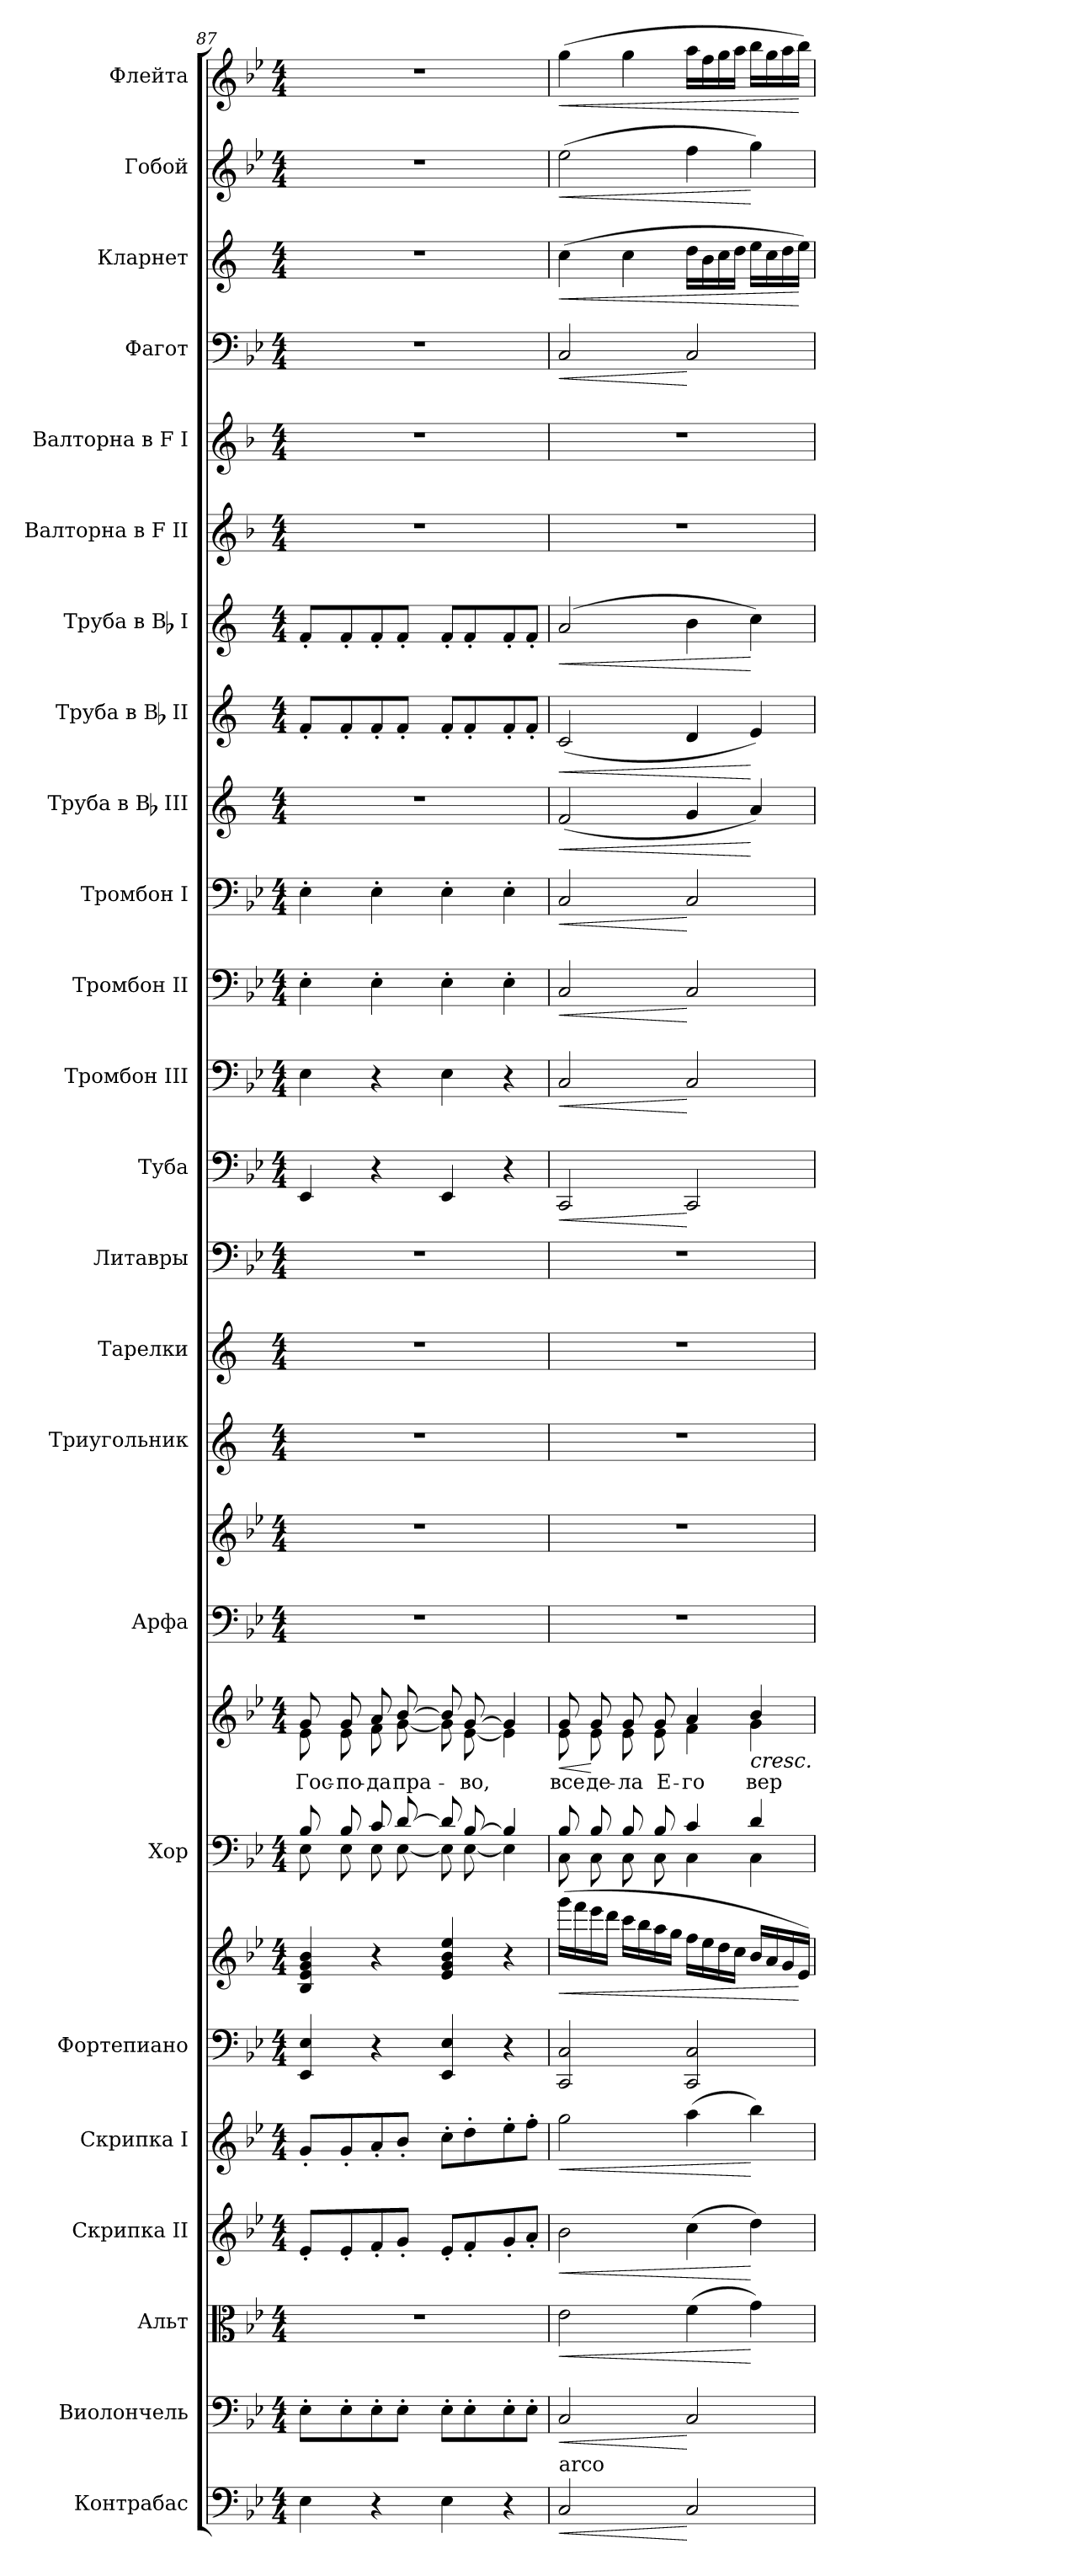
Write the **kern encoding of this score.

**kern	**dynam	**kern	**dynam	**kern	**dynam	**kern	**dynam	**kern	**dynam	**kern	**kern	**dynam	**kern	**kern	**text	**dynam	**kern	**kern	**kern	**kern	**kern	**kern	**dynam	**kern	**dynam	**kern	**dynam	**kern	**dynam	**kern	**dynam	**kern	**dynam	**kern	**dynam	**kern	**kern	**kern	**dynam	**kern	**dynam	**kern	**dynam	**kern	**dynam
*part24	*part24	*part23	*part23	*part22	*part22	*part21	*part21	*part20	*part20	*part19	*part19	*part19	*part18	*part18	*part18	*part18	*part17	*part17	*part16	*part15	*part14	*part13	*part13	*part12	*part12	*part11	*part11	*part10	*part10	*part9	*part9	*part8	*part8	*part7	*part7	*part6	*part5	*part4	*part4	*part3	*part3	*part2	*part2	*part1	*part1
*staff27	*staff27	*staff26	*staff26	*staff25	*staff25	*staff24	*staff24	*staff23	*staff23	*staff22	*staff21	*staff21/22	*staff20	*staff19	*staff19	*staff19/20	*staff18	*staff17	*staff16	*staff15	*staff14	*staff13	*staff13	*staff12	*staff12	*staff11	*staff11	*staff10	*staff10	*staff9	*staff9	*staff8	*staff8	*staff7	*staff7	*staff6	*staff5	*staff4	*staff4	*staff3	*staff3	*staff2	*staff2	*staff1	*staff1
*I"Контрабас	*	*I"Виолончель	*	*I"Альт	*	*I"Скрипка II	*	*I"Скрипка I	*	*I"Фортепиано	*	*	*I"Хор	*	*	*	*I"Арфа	*	*I"Триугольник	*I"Тарелки	*I"Литавры	*I"Туба	*	*I"Тромбон III	*	*I"Тромбон II	*	*I"Тромбон I	*	*I"Труба в Bb III	*	*I"Труба в Bb II	*	*I"Труба в Bb I	*	*I"Валторна в F II	*I"Валторна в F I	*I"Фагот	*	*I"Кларнет	*	*I"Гобой	*	*I"Флейта	*
*	*	*	*	*	*	*	*	*	*	*	*	*	*	*	*	*	*	*	*	*	*	*	*	*I'Тромб. III	*	*I'Тромб. II	*	*I'Тромб. I	*	*I'Тр. III	*	*I'Тр. II	*	*I'Тр. I	*	*I'Валт. II	*I'Влт. I	*	*	*	*	*	*	*	*
*clefF4	*	*clefF4	*	*clefC3	*	*clefG2	*	*clefG2	*	*clefF4	*clefG2	*	*clefF4	*clefG2	*	*	*clefF4	*clefG2	*clefG2	*clefG2	*clefF4	*clefF4	*	*clefF4	*	*clefF4	*	*clefF4	*	*clefG2	*	*clefG2	*	*clefG2	*	*clefG2	*clefG2	*clefF4	*	*clefG2	*	*clefG2	*	*clefG2	*
*ITrd7c12	*	*	*	*	*	*	*	*	*	*	*	*	*	*	*	*	*	*	*	*	*	*	*	*	*	*	*	*	*	*ITrd1c2	*	*ITrd1c2	*	*ITrd1c2	*	*ITrd4c7	*ITrd4c7	*	*	*ITrd1c2	*	*	*	*	*
*k[b-e-]	*	*k[b-e-]	*	*k[b-e-]	*	*k[b-e-]	*	*k[b-e-]	*	*k[b-e-]	*k[b-e-]	*	*k[b-e-]	*k[b-e-]	*	*	*k[b-e-]	*k[b-e-]	*k[]	*k[]	*k[b-e-]	*k[b-e-]	*	*k[b-e-]	*	*k[b-e-]	*	*k[b-e-]	*	*k[b-e-]	*	*k[b-e-]	*	*k[b-e-]	*	*k[b-e-]	*k[b-e-]	*k[b-e-]	*	*k[b-e-]	*	*k[b-e-]	*	*k[b-e-]	*
*B-:	*	*B-:	*	*B-:	*	*B-:	*	*B-:	*	*B-:	*B-:	*	*B-:	*B-:	*	*	*B-:	*B-:	*C:	*C:	*B-:	*B-:	*	*B-:	*	*B-:	*	*B-:	*	*B-:	*	*B-:	*	*B-:	*	*B-:	*B-:	*B-:	*	*B-:	*	*B-:	*	*B-:	*
*M4/4	*	*M4/4	*	*M4/4	*	*M4/4	*	*M4/4	*	*M4/4	*M4/4	*	*M4/4	*M4/4	*	*	*M4/4	*M4/4	*M4/4	*M4/4	*M4/4	*M4/4	*	*M4/4	*	*M4/4	*	*M4/4	*	*M4/4	*	*M4/4	*	*M4/4	*	*M4/4	*M4/4	*M4/4	*	*M4/4	*	*M4/4	*	*M4/4	*
=87	=87	=87	=87	=87	=87	=87	=87	=87	=87	=87	=87	=87	=87	=87	=87	=87	=87	=87	=87	=87	=87	=87	=87	=87	=87	=87	=87	=87	=87	=87	=87	=87	=87	=87	=87	=87	=87	=87	=87	=87	=87	=87	=87	=87	=87
*	*	*	*	*	*	*	*	*	*	*	*	*	*^	*	*	*	*	*	*	*	*	*	*	*	*	*	*	*	*	*	*	*	*	*	*	*	*	*	*	*	*	*	*	*	*
!	!	!	!	!	!	!	!	!	!	!	!	!	!	!	!	!LO:LY:b:color=#000000	!	!	!	!	!	!	!	!	!	!	!	!	!	!	!	!	!	!	!	!	!	!	!	!	!	!	!	!	!	!
*	*	*	*	*	*	*	*	*	*	*	*	*	*	*	*^	*	*	*	*	*	*	*	*	*	*	*	*	*	*	*	*	*	*	*	*	*	*	*	*	*	*	*	*	*	*	*
4EE-i\	.	8E-'i\L	.	1r	.	8e-'i/L	.	8g'i/L	.	4EE-i/ 4E-i	4B-i/ 4e-i 4gi 4b-i	.	8B-i/	8E-i\	8gi/	8e-i\	Гос-	.	1r	1r	1r	1r	1r	4EE-i/	.	4E-i\	.	4E-'i\	.	4E-'i\	.	1r	.	8e-'i/L	.	8e-'i/L	.	1r	1r	1r	.	1r	.	1r	.	1r	.
!	!	!	!	!	!	!	!	!	!	!	!	!	!	!	!	!	!LO:LY:b:color=#000000	!	!	!	!	!	!	!	!	!	!	!	!	!	!	!	!	!	!	!	!	!	!	!	!	!	!	!	!	!	!
.	.	8E-'i\	.	.	.	8e-'i/	.	8g'i/	.	.	.	.	8B-i/	8E-i\	8gi/	8e-i\	-по-	.	.	.	.	.	.	.	.	.	.	.	.	.	.	.	.	8e-'i/	.	8e-'i/	.	.	.	.	.	.	.	.	.	.	.
!	!	!	!	!	!	!	!	!	!	!	!	!	!	!	!	!	!LO:LY:b:color=#000000	!	!	!	!	!	!	!	!	!	!	!	!	!	!	!	!	!	!	!	!	!	!	!	!	!	!	!	!	!	!
4r	.	8E-'i\	.	.	.	8f'i/	.	8a'i/	.	4r	4r	.	8ci/	8E-i\	8ai/	8fi\	-да	.	.	.	.	.	.	4r	.	4r	.	4E-'i\	.	4E-'i\	.	.	.	8e-'i/	.	8e-'i/	.	.	.	.	.	.	.	.	.	.	.
!	!	!	!	!	!	!	!	!	!	!	!	!	!	!	!	!	!LO:LY:b:color=#000000	!	!	!	!	!	!	!	!	!	!	!	!	!	!	!	!	!	!	!	!	!	!	!	!	!	!	!	!	!	!
.	.	8E-'i\J	.	.	.	8g'i/J	.	8b-'i/J	.	.	.	.	[>8di/	[<8E-i\	[>8b-i/	[<8gi\	пра-	.	.	.	.	.	.	.	.	.	.	.	.	.	.	.	.	8e-'i/J	.	8e-'i/J	.	.	.	.	.	.	.	.	.	.	.
4EE-i\	.	8E-'i\L	.	.	.	8e-'i/L	.	8cc'i\L	.	4EE-i/ 4E-i	4e-i/ 4gi 4b-i 4ee-i	.	8di/]	8E-i\]	8b-i/]	8gi\]	.	.	.	.	.	.	.	4EE-i/	.	4E-i\	.	4E-'i\	.	4E-'i\	.	.	.	8e-'i/L	.	8e-'i/L	.	.	.	.	.	.	.	.	.	.	.
!	!	!	!	!	!	!	!	!	!	!	!	!	!	!	!	!	!LO:LY:b:color=#000000	!	!	!	!	!	!	!	!	!	!	!	!	!	!	!	!	!	!	!	!	!	!	!	!	!	!	!	!	!	!
.	.	8E-'i\	.	.	.	8f'i/	.	8dd'i\	.	.	.	.	[>8B-i/	[<8E-i\	[>8gi/	[<8e-i\	-во,	.	.	.	.	.	.	.	.	.	.	.	.	.	.	.	.	8e-'i/	.	8e-'i/	.	.	.	.	.	.	.	.	.	.	.
4r	.	8E-'i\	.	.	.	8g'i/	.	8ee-'i\	.	4r	4r	.	4B-i/]	4E-i\]	4gi/]	4e-i\]	.	.	.	.	.	.	.	4r	.	4r	.	4E-'i\	.	4E-'i\	.	.	.	8e-'i/	.	8e-'i/	.	.	.	.	.	.	.	.	.	.	.
.	.	8E-'i\J	.	.	.	8a'i/J	.	8ff'i\J	.	.	.	.	.	.	.	.	.	.	.	.	.	.	.	.	.	.	.	.	.	.	.	.	.	8e-'i/J	.	8e-'i/J	.	.	.	.	.	.	.	.	.	.	.
=88	=88	=88	=88	=88	=88	=88	=88	=88	=88	=88	=88	=88	=88	=88	=88	=88	=88	=88	=88	=88	=88	=88	=88	=88	=88	=88	=88	=88	=88	=88	=88	=88	=88	=88	=88	=88	=88	=88	=88	=88	=88	=88	=88	=88	=88	=88	=88
!	!LO:HP:b	!	!LO:HP:b	!	!LO:HP:b	!	!LO:HP:b	!	!LO:HP:b	!	!	!LO:HP:b	!	!	!	!	!	!	!	!	!	!	!	!	!	!	!	!	!	!	!	!	!	!	!	!	!	!	!	!	!	!	!	!	!	!	!
!LO:TX:a:t=arco	!	!	!	!	!	!	!	!	!	!	!	!	!	!	!	!	!	!	!	!	!	!	!	!	!	!	!	!	!	!	!	!	!	!	!	!	!	!	!	!	!	!	!	!	!	!	!
!	!	!	!	!	!	!	!	!	!	!	!	!	!	!	!	!	!LO:LY:b:color=#000000	!LO:HP:b	!	!	!	!	!	!	!LO:HP:b	!	!LO:HP:b	!	!LO:HP:b	!	!LO:HP:b	!	!LO:HP:b	!	!LO:HP:b	!	!LO:HP:b	!	!	!	!LO:HP:b	!	!LO:HP:b	!	!LO:HP:b	!	!LO:HP:b
2CCi/	<	2Ci/	<	2e-i\	<	2b-i\	<	2ggi\	<	2CCi/ 2Ci	(16gggi\LL	<	8B-i/	8Ci\	8gi/	8e-i\	все	<	1r	1r	1r	1r	1r	2CCi/	<	2Ci/	<	2Ci/	<	2Ci/	<	(2e-i/	<	(2B-i/	<	(2gi/	<	1r	1r	2Ci/	<	(4b-i\	<	(2ee-i\	<	(4ggi\	<
.	.	.	.	.	.	.	.	.	.	.	16fffi\	.	.	.	.	.	.	.	.	.	.	.	.	.	.	.	.	.	.	.	.	.	.	.	.	.	.	.	.	.	.	.	.	.	.	.	.
!	!	!	!	!	!	!	!	!	!	!	!	!	!	!	!	!	!LO:LY:b:color=#000000	!	!	!	!	!	!	!	!	!	!	!	!	!	!	!	!	!	!	!	!	!	!	!	!	!	!	!	!	!	!
.	.	.	.	.	.	.	.	.	.	.	16eee-i\	.	8B-i/	8Ci\	8gi/	8e-i\	де-	[	.	.	.	.	.	.	.	.	.	.	.	.	.	.	.	.	.	.	.	.	.	.	.	.	.	.	.	.	.
.	.	.	.	.	.	.	.	.	.	.	16dddi\JJ	.	.	.	.	.	.	.	.	.	.	.	.	.	.	.	.	.	.	.	.	.	.	.	.	.	.	.	.	.	.	.	.	.	.	.	.
!	!	!	!	!	!	!	!	!	!	!	!	!	!	!	!	!	!LO:LY:b:color=#000000	!	!	!	!	!	!	!	!	!	!	!	!	!	!	!	!	!	!	!	!	!	!	!	!	!	!	!	!	!	!
.	.	.	.	.	.	.	.	.	.	.	16ccci\LL	.	8B-i/	8Ci\	8gi/	8e-i\	-ла	.	.	.	.	.	.	.	.	.	.	.	.	.	.	.	.	.	.	.	.	.	.	.	.	4b-i\	.	.	.	4ggi\	.
.	.	.	.	.	.	.	.	.	.	.	16bb-i\	.	.	.	.	.	.	.	.	.	.	.	.	.	.	.	.	.	.	.	.	.	.	.	.	.	.	.	.	.	.	.	.	.	.	.	.
!	!	!	!	!	!	!	!	!	!	!	!	!	!	!	!	!	!LO:LY:b:color=#000000	!	!	!	!	!	!	!	!	!	!	!	!	!	!	!	!	!	!	!	!	!	!	!	!	!	!	!	!	!	!
.	.	.	.	.	.	.	.	.	.	.	16aai\	.	8B-i/	8Ci\	8gi/	8e-i\	Е-	.	.	.	.	.	.	.	.	.	.	.	.	.	.	.	.	.	.	.	.	.	.	.	.	.	.	.	.	.	.
.	.	.	.	.	.	.	.	.	.	.	16ggi\JJ	.	.	.	.	.	.	.	.	.	.	.	.	.	.	.	.	.	.	.	.	.	.	.	.	.	.	.	.	.	.	.	.	.	.	.	.
!	!	!	!	!	!	!	!	!	!	!	!	!	!	!	!	!	!LO:LY:b:color=#000000	!	!	!	!	!	!	!	!	!	!	!	!	!	!	!	!	!	!	!	!	!	!	!	!	!	!	!	!	!	!
2CCi/	[	2Ci/	[	(4fi\	.	(4cci\	.	(4aai\	.	2CCi/ 2Ci	16ffi\LL	.	4ci/	4Ci\	4ai/	4fi\	-го	.	.	.	.	.	.	2CCi/	[	2Ci/	[	2Ci/	[	2Ci/	[	4fi/	.	4ci/	.	4ai\	.	.	.	2Ci/	[	16cci\LL	.	4ffi\	.	16aai\LL	.
.	.	.	.	.	.	.	.	.	.	.	16ee-i\	.	.	.	.	.	.	.	.	.	.	.	.	.	.	.	.	.	.	.	.	.	.	.	.	.	.	.	.	.	.	16ai\	.	.	.	16ffi\	.
.	.	.	.	.	.	.	.	.	.	.	16ddi\	.	.	.	.	.	.	.	.	.	.	.	.	.	.	.	.	.	.	.	.	.	.	.	.	.	.	.	.	.	.	16b-i\	.	.	.	16ggi\	.
.	.	.	.	.	.	.	.	.	.	.	16cci\JJ	.	.	.	.	.	.	.	.	.	.	.	.	.	.	.	.	.	.	.	.	.	.	.	.	.	.	.	.	.	.	16cci\JJ	.	.	.	16aai\JJ	.
!	!	!	!	!	!	!	!	!	!	!	!	!	!	!	!	!	!LO:LY:b:color=#000000	!LO:HP:n=1:b	!	!	!	!	!	!	!	!	!	!	!	!	!	!	!	!	!	!	!	!	!	!	!	!	!	!	!	!	!
.	.	.	.	4gi\)	[	4ddi\)	[	4bb-i\)	[	.	16b-i/LL	.	4di/	4Ci\	4b-i/	4gi\	вер-	[ <	.	.	.	.	.	.	.	.	.	.	.	.	.	4gi/)	[	4di/)	[	4b-i\)	[	.	.	.	.	16ddi\LL	.	4ggi\)	[	16bb-i\LL	.
.	.	.	.	.	.	.	.	.	.	.	16ai/	.	.	.	.	.	.	.	.	.	.	.	.	.	.	.	.	.	.	.	.	.	.	.	.	.	.	.	.	.	.	16b-i\	.	.	.	16ggi\	.
.	.	.	.	.	.	.	.	.	.	.	16gi/	.	.	.	.	.	.	.	.	.	.	.	.	.	.	.	.	.	.	.	.	.	.	.	.	.	.	.	.	.	.	16cci\	.	.	.	16aai\	.
.	.	.	.	.	.	.	.	.	.	.	16e-i/JJ)	[	.	.	.	.	.	.	.	.	.	.	.	.	.	.	.	.	.	.	.	.	.	.	.	.	.	.	.	.	.	16ddi\JJ)	[	.	.	16bb-i\JJ)	[
*	*	*	*	*	*	*	*	*	*	*	*	*	*v	*v	*	*	*	*	*	*	*	*	*	*	*	*	*	*	*	*	*	*	*	*	*	*	*	*	*	*	*	*	*	*	*	*	*
*	*	*	*	*	*	*	*	*	*	*	*	*	*	*v	*v	*	*	*	*	*	*	*	*	*	*	*	*	*	*	*	*	*	*	*	*	*	*	*	*	*	*	*	*	*	*	*
=	=	=	=	=	=	=	=	=	=	=	=	=	=	=	=	=	=	=	=	=	=	=	=	=	=	=	=	=	=	=	=	=	=	=	=	=	=	=	=	=	=	=	=	=	=
*-	*-	*-	*-	*-	*-	*-	*-	*-	*-	*-	*-	*-	*-	*-	*-	*-	*-	*-	*-	*-	*-	*-	*-	*-	*-	*-	*-	*-	*-	*-	*-	*-	*-	*-	*-	*-	*-	*-	*-	*-	*-	*-	*-	*-	*-
